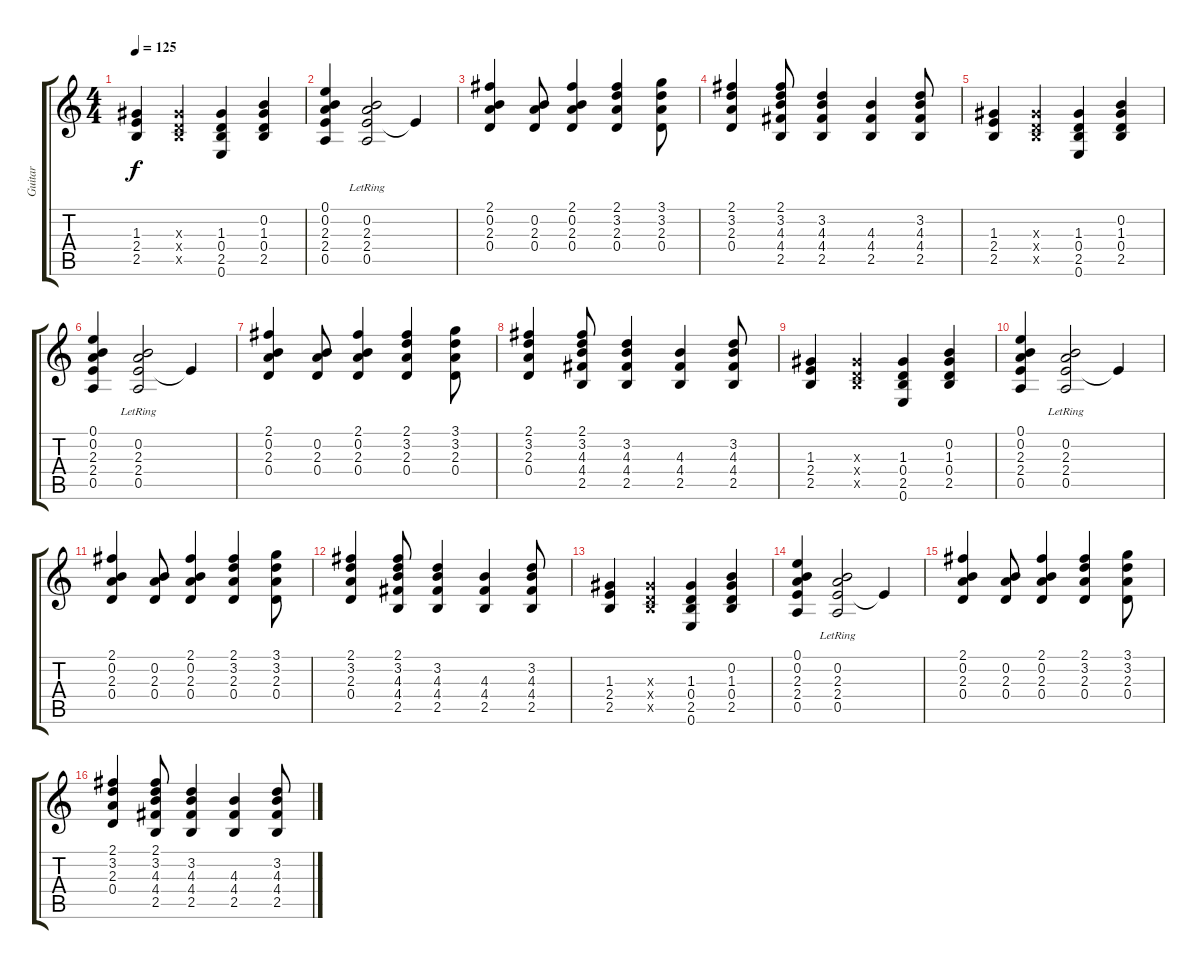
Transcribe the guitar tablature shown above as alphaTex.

\track ("Guitar" "Guitar") {instrument electricguitarclean}
\staff {score tabs}
\tuning (E4 B3 G3 D3 A2 E2) {hide}
\ts (4 4)
\tempo 125
\clef g2
\ks c
(1.3 2.4 2.5).4{dy f} (1.3{x} 0.4{x} 2.5{x}).4 (1.3 0.4 2.5 0.6).4 (0.2 1.3 0.4 2.5).4 |
(0.1 0.2 2.3 2.4 0.5).4 (0.2{lr} 2.3{lr} 2.4{lr} 0.5{lr}).2 2.4{t}.4 |
(2.1 0.2 2.3 0.4).4 (0.2 2.3 0.4).8 (2.1 0.2 2.3 0.4).4 (2.1 3.2 2.3 0.4).4 (3.1 3.2 2.3 0.4).8 |
(2.1 3.2 2.3 0.4).4 (2.1 3.2 4.3 4.4 2.5).8 (3.2 4.3 4.4 2.5).4 (4.3 4.4 2.5).4 (3.2 4.3 4.4 2.5).8 |
(1.3 2.4 2.5).4 (1.3{x} 0.4{x} 2.5{x}).4 (1.3 0.4 2.5 0.6).4 (0.2 1.3 0.4 2.5).4 |
(0.1 0.2 2.3 2.4 0.5).4 (0.2{lr} 2.3{lr} 2.4{lr} 0.5{lr}).2 2.4{t}.4 |
(2.1 0.2 2.3 0.4).4 (0.2 2.3 0.4).8 (2.1 0.2 2.3 0.4).4 (2.1 3.2 2.3 0.4).4 (3.1 3.2 2.3 0.4).8 |
(2.1 3.2 2.3 0.4).4 (2.1 3.2 4.3 4.4 2.5).8 (3.2 4.3 4.4 2.5).4 (4.3 4.4 2.5).4 (3.2 4.3 4.4 2.5).8 |
(1.3 2.4 2.5).4 (1.3{x} 0.4{x} 2.5{x}).4 (1.3 0.4 2.5 0.6).4 (0.2 1.3 0.4 2.5).4 |
(0.1 0.2 2.3 2.4 0.5).4 (0.2{lr} 2.3{lr} 2.4{lr} 0.5{lr}).2 2.4{t}.4 |
(2.1 0.2 2.3 0.4).4 (0.2 2.3 0.4).8 (2.1 0.2 2.3 0.4).4 (2.1 3.2 2.3 0.4).4 (3.1 3.2 2.3 0.4).8 |
(2.1 3.2 2.3 0.4).4 (2.1 3.2 4.3 4.4 2.5).8 (3.2 4.3 4.4 2.5).4 (4.3 4.4 2.5).4 (3.2 4.3 4.4 2.5).8 |
(1.3 2.4 2.5).4 (1.3{x} 0.4{x} 2.5{x}).4 (1.3 0.4 2.5 0.6).4 (0.2 1.3 0.4 2.5).4 |
(0.1 0.2 2.3 2.4 0.5).4 (0.2{lr} 2.3{lr} 2.4{lr} 0.5{lr}).2 2.4{t}.4 |
(2.1 0.2 2.3 0.4).4 (0.2 2.3 0.4).8 (2.1 0.2 2.3 0.4).4 (2.1 3.2 2.3 0.4).4 (3.1 3.2 2.3 0.4).8 |
(2.1 3.2 2.3 0.4).4 (2.1 3.2 4.3 4.4 2.5).8 (3.2 4.3 4.4 2.5).4 (4.3 4.4 2.5).4 (3.2 4.3 4.4 2.5).8
